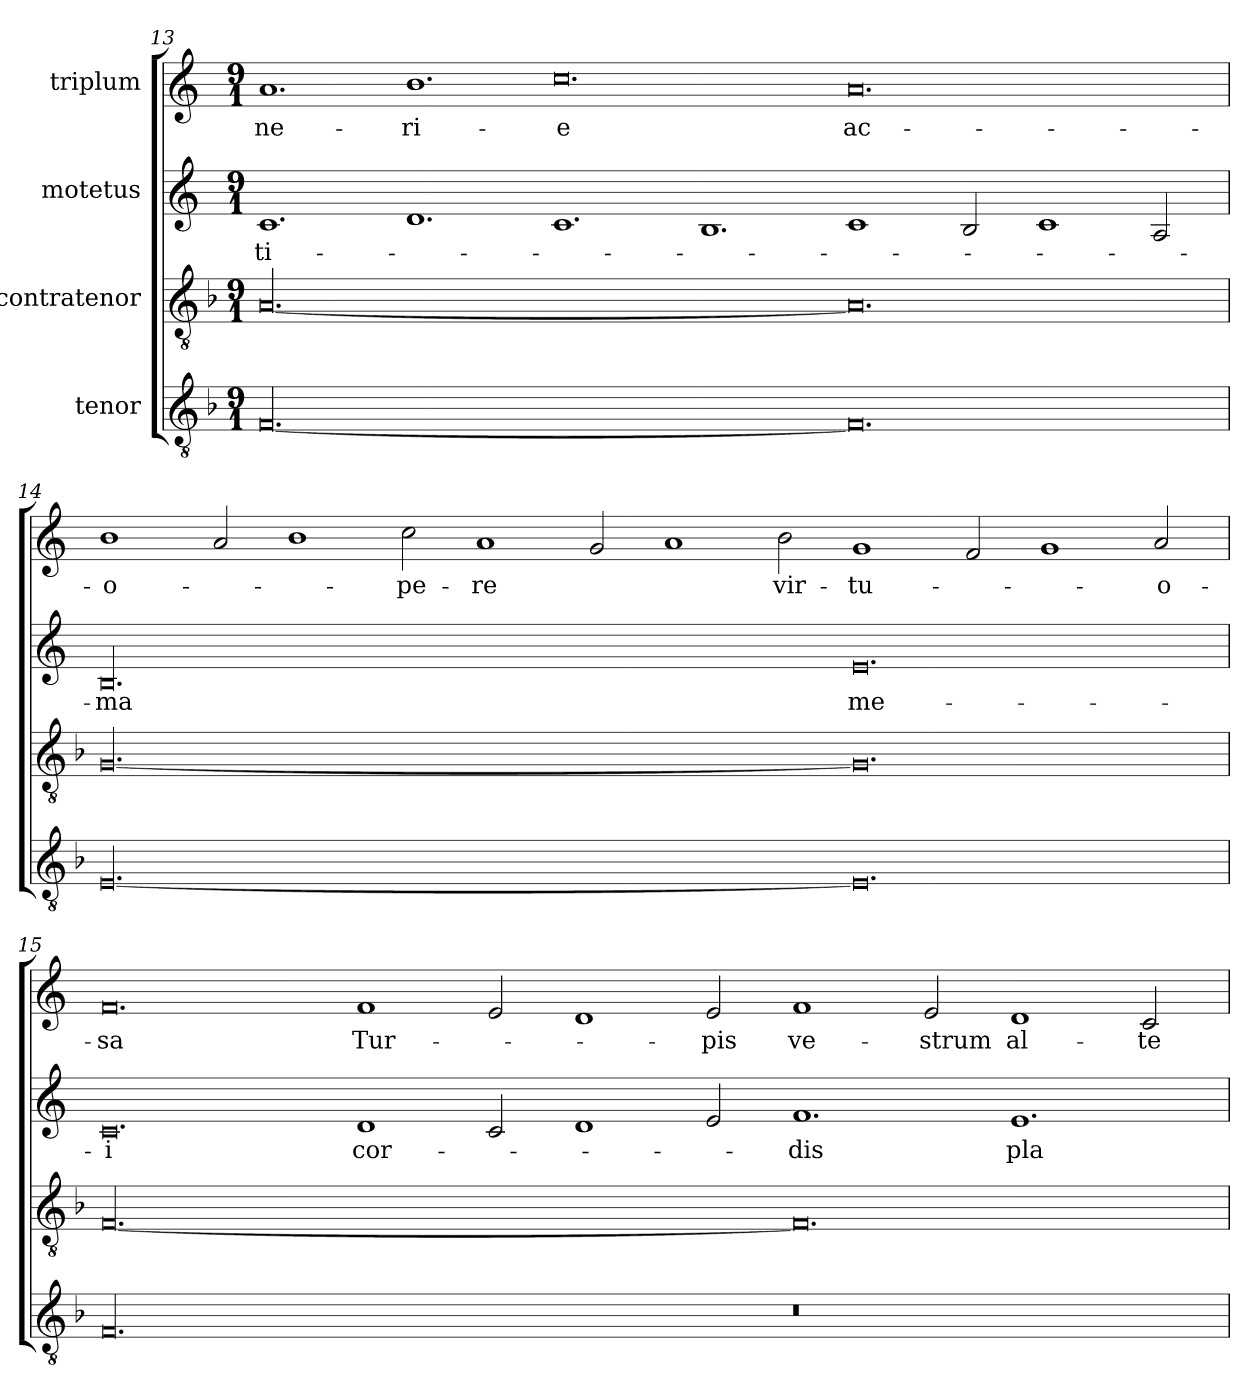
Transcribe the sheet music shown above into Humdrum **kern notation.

**kern	**kern	**kern	**text	**kern	**text
*part4	*part3	*part2	*part2	*part1	*part1
*staff4	*staff3	*staff2	*staff2	*staff1	*staff1
*I"tenor	*I"contratenor	*I"motetus	*	*I"triplum	*
*clefGv2	*clefGv2	*clefG2	*	*clefG2	*
*k[b-]	*k[b-]	*k[]	*	*k[]	*
*F:	*F:	*C:	*	*C:	*
*M9/1	*M9/1	*M9/1	*	*M9/1	*
=13	=13	=13	=13	=13	=13
[00.F/	[00.A/	1.c/	-ti-	1.a/	-ne-
.	.	1.d/	.	1.b\	-ri-
.	.	1.c/	.	0.cc\	-e
.	.	1.B/	.	.	.
0.F/]	0.A/]	1c/	.	0.a/	ac-
.	.	2B/	.	.	.
.	.	1c/	.	.	.
.	.	2A/	.	.	.
=14	=14	=14	=14	=14	=14
[00.E/	[00.G/	00.B/	-ma	1b\	o-
.	.	.	.	2a/	.
.	.	.	.	1b\	.
.	.	.	.	2cc\	-pe-
.	.	.	.	1a/	-re
.	.	.	.	2g/	.
.	.	.	.	1a/	.
.	.	.	.	2b\	vir-
0.E/]	0.G/]	0.e/	me-	1g/	-tu-
.	.	.	.	2f/	.
.	.	.	.	1g/	.
.	.	.	.	2a/	-o-
!!LO:PB:g=z
=15	=15	=15	=15	=15	=15
00.F/	[00.F/	0.c/	-i	0.f/	-sa
.	.	1d/	cor-	1f/	Tur-
.	.	2c/	.	2e/	.
.	.	1d/	.	1d/	.
.	.	2e/	.	2e/	-pis
0.r	0.F/]	1.f/	-dis	1f/	ve-
.	.	.	.	2e/	-strum
.	.	1.e/	pla-	1d/	al-
.	.	.	.	2c/	-te-
=	=	=	=	=	=
*-	*-	*-	*-	*-	*-
